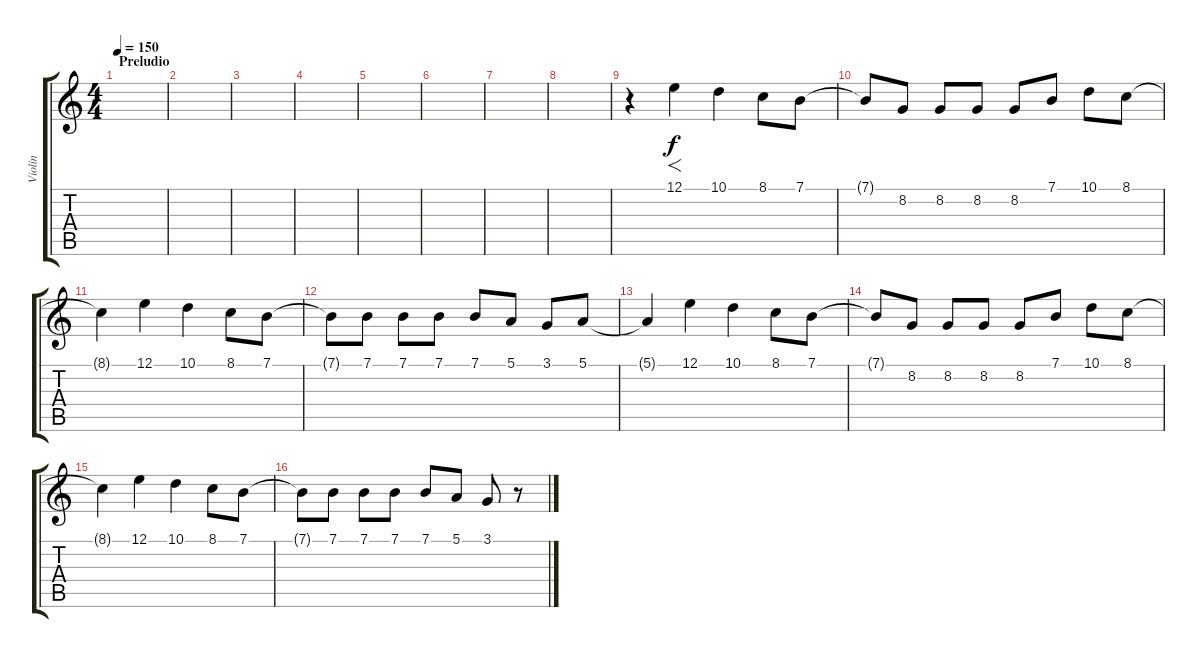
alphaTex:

\track ("Violín" "Violín") {instrument violin}
\staff {score tabs}
\tuning (E4 B3 G3 D3 A2 E2) {hide}
\ts (4 4)
\section ("" "Preludio")
\tempo 150
\clef g2
\ks c
|
|
|
|
|
|
|
|
r.4 12.1.4{f} 10.1.4 8.1.8 7.1.8 |
7.1{t}.8 8.2.8 8.2.8 8.2.8 8.2.8 7.1.8 10.1.8 8.1.8 |
8.1{t}.4 12.1.4 10.1.4 8.1.8 7.1.8 |
7.1{t}.8 7.1.8 7.1.8 7.1.8 7.1.8 5.1.8 3.1.8 5.1.8 |
5.1{t}.4 12.1.4 10.1.4 8.1.8 7.1.8 |
7.1{t}.8 8.2.8 8.2.8 8.2.8 8.2.8 7.1.8 10.1.8 8.1.8 |
8.1{t}.4 12.1.4 10.1.4 8.1.8 7.1.8 |
7.1{t}.8 7.1.8 7.1.8 7.1.8 7.1.8 5.1.8 3.1.8 r.8
